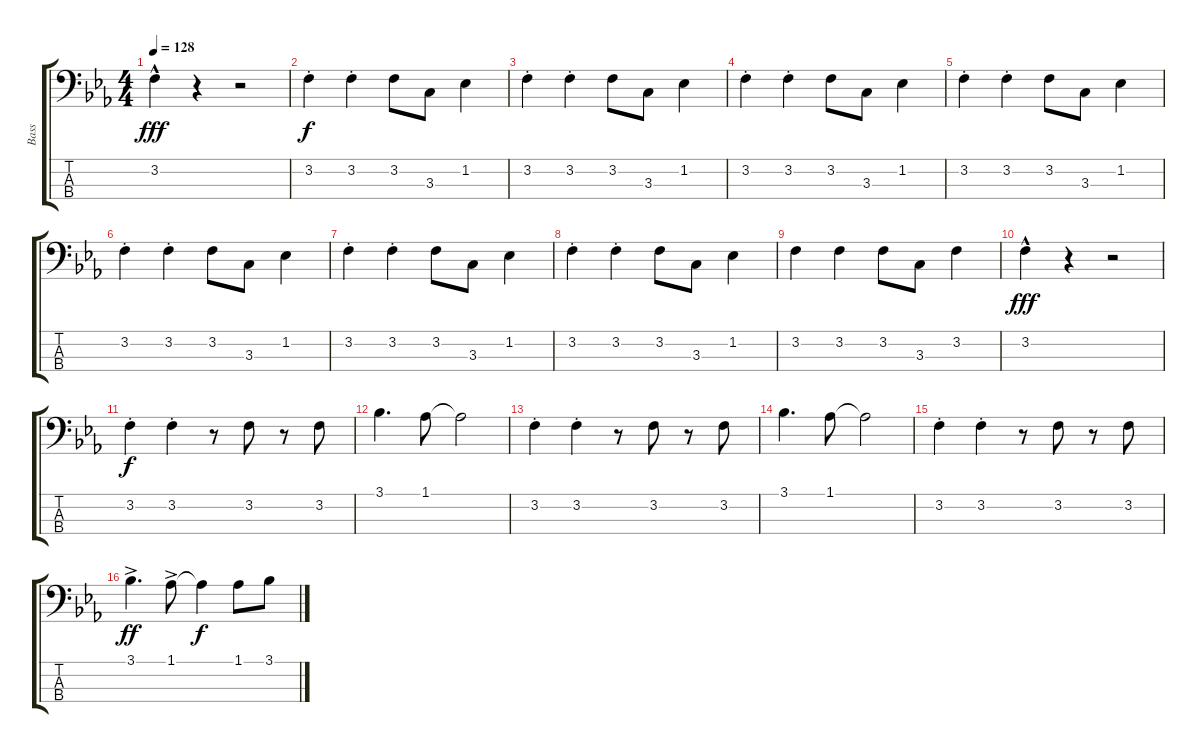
\track ("Bass" "Bass") {instrument electricbasspick}
\staff {score tabs}
\tuning (G2 D2 A1 E1) {hide}
\ts (4 4)
\tempo 128
\clef f4
\ks eb
3.2{hac}.4{dy fff} r.4 r.2 |
3.2{st}.4{dy f} 3.2{st}.4 3.2.8 3.3.8 1.2.4 |
3.2{st}.4 3.2{st}.4 3.2.8 3.3.8 1.2.4 |
3.2{st}.4 3.2{st}.4 3.2.8 3.3.8 1.2.4 |
3.2{st}.4 3.2{st}.4 3.2.8 3.3.8 1.2.4 |
3.2{st}.4 3.2{st}.4 3.2.8 3.3.8 1.2.4 |
3.2{st}.4 3.2{st}.4 3.2.8 3.3.8 1.2.4 |
3.2{st}.4 3.2{st}.4 3.2.8 3.3.8 1.2.4 |
3.2.4 3.2.4 3.2.8 3.3.8 3.2.4 |
3.2{hac}.4{dy fff} r.4 r.2 |
3.2{st}.4{dy f} 3.2{st}.4 r.8 3.2.8 r.8 3.2.8 |
3.1.4{d} 1.1.8 1.1{t}.2 |
3.2{st}.4 3.2{st}.4 r.8 3.2.8 r.8 3.2.8 |
3.1.4{d} 1.1.8 1.1{t}.2 |
3.2{st}.4 3.2{st}.4 r.8 3.2.8 r.8 3.2.8 |
3.1{ac}.4{d dy ff} 1.1{ac}.8 1.1{t}.4{dy f} 1.1.8 3.1.8
